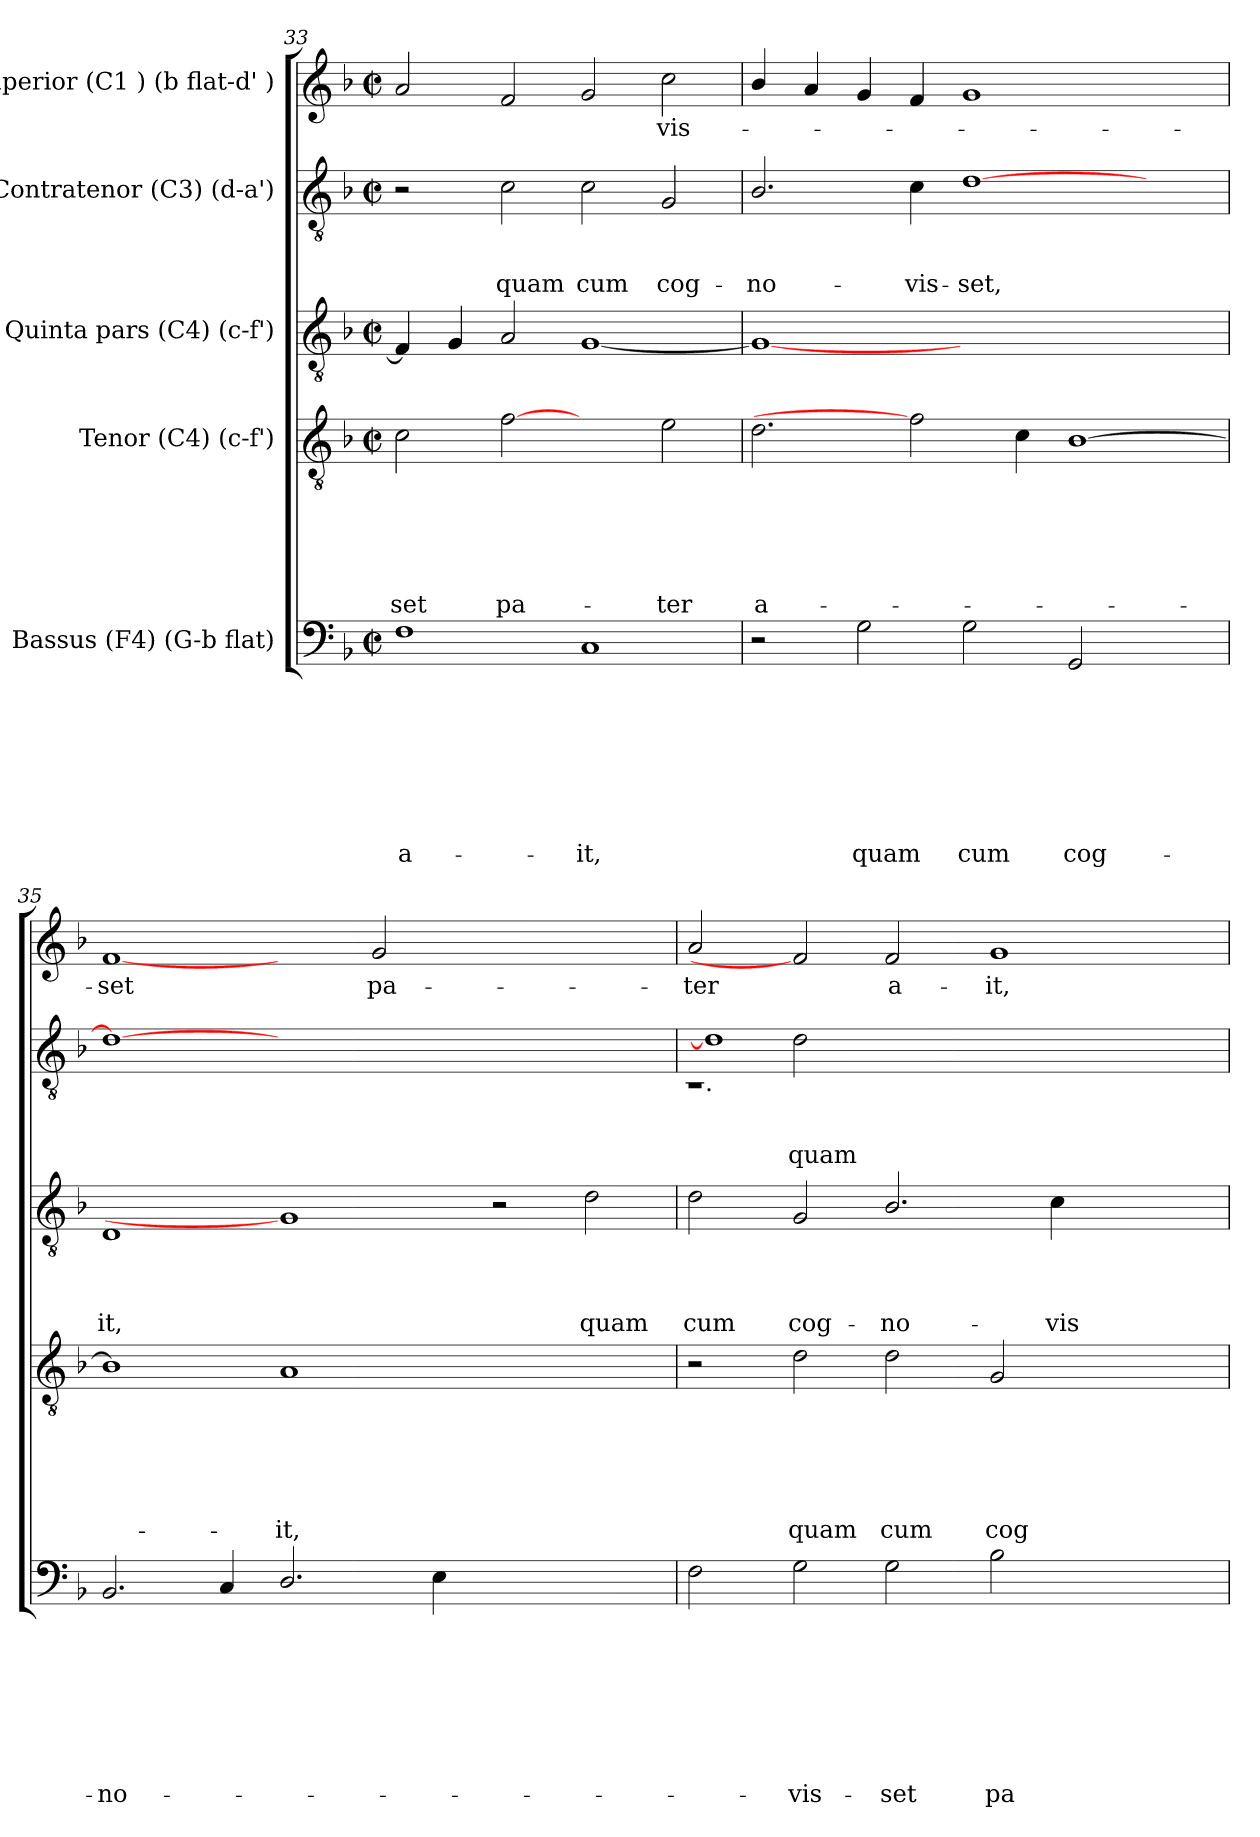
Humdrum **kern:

**kern	**text	**text	**text	**text	**text	**text	**text	**text	**kern	**text	**text	**text	**text	**text	**text	**kern	**text	**text	**text	**text	**kern	**text	**text	**text	**kern	**text
*part5	*part5	*part5	*part5	*part5	*part5	*part5	*part5	*part5	*part4	*part4	*part4	*part4	*part4	*part4	*part4	*part3	*part3	*part3	*part3	*part3	*part2	*part2	*part2	*part2	*part1	*part1
*staff5	*staff5	*staff5	*staff5	*staff5	*staff5	*staff5	*staff5	*staff5	*staff4	*staff4	*staff4	*staff4	*staff4	*staff4	*staff4	*staff3	*staff3	*staff3	*staff3	*staff3	*staff2	*staff2	*staff2	*staff2	*staff1	*staff1
*I"Bassus (F4) (G-b flat)	*	*	*	*	*	*	*	*	*I"Tenor (C4) (c-f')	*	*	*	*	*	*	*I"Quinta pars (C4) (c-f')	*	*	*	*	*I"Contratenor (C3) (d-a')	*	*	*	*I"Superior (C1 ) (b flat-d' )	*
!!LO:LB:g=z
*clefF4	*	*	*	*	*	*	*	*	*clefGv2	*	*	*	*	*	*	*clefGv2	*	*	*	*	*clefGv2	*	*	*	*clefG2	*
*k[b-]	*	*	*	*	*	*	*	*	*k[b-]	*	*	*	*	*	*	*k[b-]	*	*	*	*	*k[b-]	*	*	*	*k[b-]	*
*F:	*	*	*	*	*	*	*	*	*F:	*	*	*	*	*	*	*F:	*	*	*	*	*F:	*	*	*	*F:	*
*M2/2	*	*	*	*	*	*	*	*	*M2/2	*	*	*	*	*	*	*M2/2	*	*	*	*	*M2/2	*	*	*	*M2/2	*
*met(c|)	*	*	*	*	*	*	*	*	*met(c|)	*	*	*	*	*	*	*met(c|)	*	*	*	*	*met(c|)	*	*	*	*met(c|)	*
=33	=33	=33	=33	=33	=33	=33	=33	=33	=33	=33	=33	=33	=33	=33	=33	=33	=33	=33	=33	=33	=33	=33	=33	=33	=33	=33
!	!	!	!	!	!	!	!	!LO:LY:b:rj	!	!	!	!	!	!	!LO:LY:b	!	!	!	!	!	!	!	!	!	!	!
1F	.	.	.	.	.	.	.	a-	2c\	.	.	.	.	.	-set	4F/]	.	.	.	.	2r	.	.	.	2a/	.
.	.	.	.	.	.	.	.	.	.	.	.	.	.	.	.	4G/	.	.	.	.	.	.	.	.	.	.
!	!	!	!	!	!	!	!	!	!	!	!	!	!	!	!LO:LY:b	!	!	!	!	!	!	!	!	!LO:LY:b	!	!
.	.	.	.	.	.	.	.	.	[2f	.	.	.	.	.	pa-	2A/	.	.	.	.	2c\	.	.	quam	2f/	.
!	!	!	!	!	!	!	!	!LO:LY:b	!	!	!	!	!	!	!	!	!	!	!	!	!	!	!	!LO:LY:b	!	!
1C	.	.	.	.	.	.	.	-it,	2ryy	.	.	.	.	.	.	[<1G	.	.	.	.	2c\	.	.	cum	2g/	.
!	!	!	!	!	!	!	!	!	!	!	!	!	!	!	!LO:LY:b	!	!	!	!	!	!	!	!	!LO:LY:b	!	!LO:LY:b
.	.	.	.	.	.	.	.	.	2e\	.	.	.	.	.	-ter	.	.	.	.	.	2G/	.	.	cog-	2cc\	-vis-
=34	=34	=34	=34	=34	=34	=34	=34	=34	=34	=34	=34	=34	=34	=34	=34	=34	=34	=34	=34	=34	=34	=34	=34	=34	=34	=34
!	!	!	!	!	!	!	!	!	!	!	!	!	!	!	!LO:LY:b:rj	!	!	!	!	!	!	!	!	!LO:LY:b	!	!
2r	.	.	.	.	.	.	.	.	2.d\	.	.	.	.	.	a-	1G_	.	.	.	.	2.B-/	.	.	-no-	4b-/	.
.	.	.	.	.	.	.	.	.	.	.	.	.	.	.	.	.	.	.	.	.	.	.	.	.	4a/	.
!	!	!	!	!	!	!	!	!LO:LY:b	!	!	!	!	!	!	!	!	!	!	!	!	!	!	!	!	!	!
2G\	.	.	.	.	.	.	.	quam	.	.	.	.	.	.	.	.	.	.	.	.	.	.	.	.	4g/	.
!	!	!	!	!	!	!	!	!	!	!	!	!	!	!	!	!	!	!	!	!	!	!	!	!LO:LY:b	!	!
.	.	.	.	.	.	.	.	.	2f]	.	.	.	.	.	.	.	.	.	.	.	4c\	.	.	-vis-	4f/	.
!	!	!	!	!	!	!	!	!LO:LY:b	!	!	!	!	!	!	!	!	!	!	!	!	!	!	!	!LO:LY:b	!	!
2G\	.	.	.	.	.	.	.	cum	.	.	.	.	.	.	.	1.ryy	.	.	.	.	[>1d	.	.	-set,	1g	.
.	.	.	.	.	.	.	.	.	4c\	.	.	.	.	.	.	.	.	.	.	.	.	.	.	.	.	.
!	!	!	!	!	!	!	!	!LO:LY:b	!	!	!	!	!	!	!	!	!	!	!	!	!	!	!	!	!	!
2GG/	.	.	.	.	.	.	.	cog-	[<1B-	.	.	.	.	.	.	.	.	.	.	.	.	.	.	.	.	.
2ryy	.	.	.	.	.	.	.	.	.	.	.	.	.	.	.	.	.	.	.	.	2ryy	.	.	.	2ryy	.
=35	=35	=35	=35	=35	=35	=35	=35	=35	=35	=35	=35	=35	=35	=35	=35	=35	=35	=35	=35	=35	=35	=35	=35	=35	=35	=35
!	!	!	!	!	!	!	!	!LO:LY:b	!	!	!	!	!	!	!	!	!	!	!	!LO:LY:b	!	!	!	!	!	!LO:LY:b
2.BB-/	.	.	.	.	.	.	.	-no-	1B-]	.	.	.	.	.	.	1D	.	.	.	-it,	1d_	.	.	.	[1f	-set
4C/	.	.	.	.	.	.	.	.	.	.	.	.	.	.	.	.	.	.	.	.	.	.	.	.	.	.
!	!	!	!	!	!	!	!	!	!	!	!	!	!	!	!LO:LY:b	!	!	!	!	!	!	!	!	!	!	!
2.D/	.	.	.	.	.	.	.	.	1A	.	.	.	.	.	-it,	1G]	.	.	.	.	0ryy	.	.	.	2ryy	.
!	!	!	!	!	!	!	!	!	!	!	!	!	!	!	!	!	!	!	!	!	!	!	!	!	!	!LO:LY:b
.	.	.	.	.	.	.	.	.	.	.	.	.	.	.	.	.	.	.	.	.	.	.	.	.	2g/	pa-
4E\	.	.	.	.	.	.	.	.	.	.	.	.	.	.	.	.	.	.	.	.	.	.	.	.	.	.
1ryy	.	.	.	.	.	.	.	.	1ryy	.	.	.	.	.	.	2r	.	.	.	.	.	.	.	.	1ryy	.
!	!	!	!	!	!	!	!	!	!	!	!	!	!	!	!	!	!	!	!	!LO:LY:b	!	!	!	!	!	!
.	.	.	.	.	.	.	.	.	.	.	.	.	.	.	.	2d\	.	.	.	quam	.	.	.	.	.	.
=36	=36	=36	=36	=36	=36	=36	=36	=36	=36	=36	=36	=36	=36	=36	=36	=36	=36	=36	=36	=36	=36	=36	=36	=36	=36	=36
!	!	!	!	!	!	!	!	!	!	!	!	!	!	!	!	!	!	!	!	!LO:LY:b	!	!	!	!	!	!LO:LY:b
*	*	*	*	*	*	*	*	*	*	*	*	*	*	*	*	*	*	*	*	*	*^	*	*	*	*	*
*	*	*	*	*	*	*	*	*	*	*	*	*	*	*	*	*	*	*	*	*	*	*^	*	*	*	*	*
2F\	.	.	.	.	.	.	.	.	2r	.	.	.	.	.	.	2d\	.	.	.	cum	32ryy	1rC	2ryy	.	.	.	2a/	-ter
!	!	!	!	!	!	!	!	!	!	!	!	!	!	!	!	!	!	!	!	!	!LO:TX:b:t=.	!	!	!	!	!	!	!
.	.	.	.	.	.	.	.	.	.	.	.	.	.	.	.	.	.	.	.	.	1d]	.	.	.	.	.	.	.
!	!	!	!	!	!	!	!	!LO:LY:b	!	!	!	!	!	!	!LO:LY:b	!	!	!	!	!LO:LY:b	!	!	!	!	!	!LO:LY:b	!	!
2G\	.	.	.	.	.	.	.	-vis-	2d\	.	.	.	.	.	quam	2G/	.	.	.	cog-	.	.	2d\	.	.	quam	2f]	.
!	!	!	!	!	!	!	!	!LO:LY:b	!	!	!	!	!	!	!LO:LY:b	!	!	!	!	!LO:LY:b	!	!	!	!	!	!	!	!LO:LY:b
2G\	.	.	.	.	.	.	.	-set	2d\	.	.	.	.	.	cum	2.B-/	.	.	.	-no-	.	1ryy	1ryy	.	.	.	2f/	a-
.	.	.	.	.	.	.	.	.	.	.	.	.	.	.	.	.	.	.	.	.	1ryy	.	.	.	.	.	.	.
!	!	!	!	!	!	!	!	!LO:LY:b	!	!	!	!	!	!	!LO:LY:b	!	!	!	!	!	!	!	!	!	!	!	!	!LO:LY:b
2B-\	.	.	.	.	.	.	.	pa-	2G/	.	.	.	.	.	cog-	.	.	.	.	.	.	.	.	.	.	.	1g	-it,
!	!	!	!	!	!	!	!	!	!	!	!	!	!	!	!	!	!	!	!	!LO:LY:b	!	!	!	!	!	!	!	!
.	.	.	.	.	.	.	.	.	.	.	.	.	.	.	.	4c\	.	.	.	-vis-	.	.	.	.	.	.	.	.
2ryy	.	.	.	.	.	.	.	.	2ryy	.	.	.	.	.	.	2ryy	.	.	.	.	.	4...ryy	4...ryy	.	.	.	.	.
.	.	.	.	.	.	.	.	.	.	.	.	.	.	.	.	.	.	.	.	.	4...ryy	.	.	.	.	.	.	.
.	.	.	.	.	.	.	.	.	.	.	.	.	.	.	.	.	.	.	.	.	.	32ryy	32ryy	.	.	.	.	.
*	*	*	*	*	*	*	*	*	*	*	*	*	*	*	*	*	*	*	*	*	*v	*v	*v	*	*	*	*	*
=	=	=	=	=	=	=	=	=	=	=	=	=	=	=	=	=	=	=	=	=	=	=	=	=	=	=
*-	*-	*-	*-	*-	*-	*-	*-	*-	*-	*-	*-	*-	*-	*-	*-	*-	*-	*-	*-	*-	*-	*-	*-	*-	*-	*-
